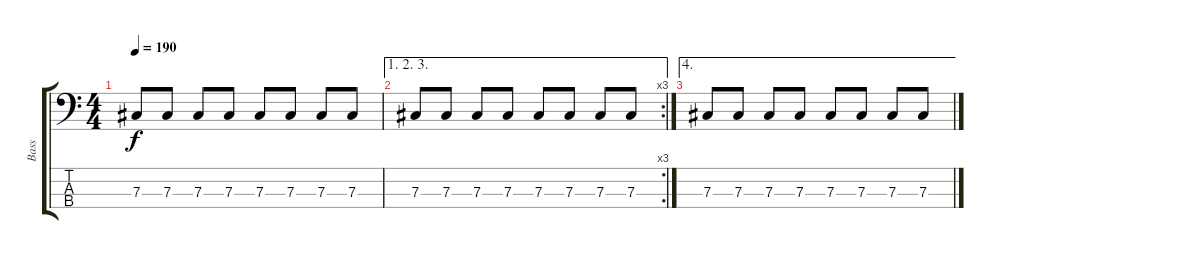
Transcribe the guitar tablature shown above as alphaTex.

\track ("Bass" "Bass") {instrument electricbassfinger}
\staff {score tabs}
\tuning (E2 B1 Gb1 Db1) {hide}
\ts (4 4)
\tempo 190
\clef f4
\ks c
7.3.8{dy f} 7.3.8 7.3.8 7.3.8 7.3.8 7.3.8 7.3.8 7.3.8 |
\ae (1 2 3)
\rc 3
7.3.8 7.3.8 7.3.8 7.3.8 7.3.8 7.3.8 7.3.8 7.3.8 |
\ae 4
7.3.8 7.3.8 7.3.8 7.3.8 7.3.8 7.3.8 7.3.8 7.3.8
